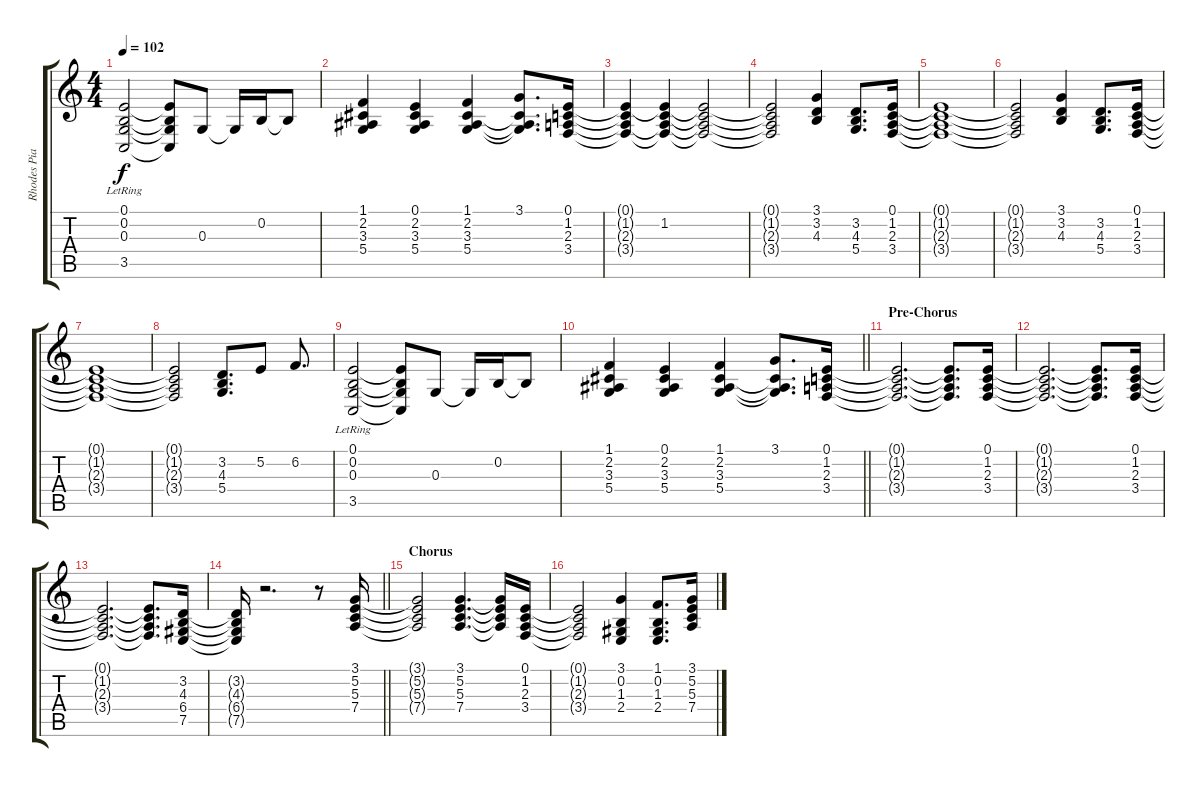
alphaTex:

\track ("Rhodes Piano" "Rhodes Pia") {instrument electricpiano1}
\staff {score tabs}
\tuning (E4 B3 G3 D3 A2 E2) {hide}
\ts (4 4)
\tempo 102
\clef g2
\ks c
(0.1 0.2 0.3 3.5{lr}).2{dy f} (0.1{t} 0.2{t} 0.3{t} 3.5{t}).8 0.3.8 0.3{t}.16 0.2.16 0.2{t}.8 |
(1.1 2.2 3.3 5.4).4 (0.1 2.2 3.3 5.4).4 (1.1 2.2 3.3 5.4).4 (3.1 2.2{t} 3.3{t} 5.4{t}).8{d} (0.1 1.2 2.3 3.4).16 |
(0.1{t} 1.2{t} 2.3{t} 3.4{t}).4 (0.1{t} 1.2 2.3{t} 3.4{t}).4 (0.1{t} 1.2{t} 2.3{t} 3.4{t}).2 |
(0.1{t} 1.2{t} 2.3{t} 3.4{t}).2 (3.1 3.2 4.3).4 (3.2 4.3 5.4).8{d} (0.1 1.2 2.3 3.4).16 |
(0.1{t} 1.2{t} 2.3{t} 3.4{t}).1 |
(0.1{t} 1.2{t} 2.3{t} 3.4{t}).2 (3.1 3.2 4.3).4 (3.2 4.3 5.4).8{d} (0.1 1.2 2.3 3.4).16 |
(0.1{t} 1.2{t} 2.3{t} 3.4{t}).1 |
(0.1{t} 1.2{t} 2.3{t} 3.4{t}).2 (3.2 4.3 5.4).8{d} 5.2.8 6.2.8{d} |
(0.1 0.2 0.3 3.5{lr}).2 (0.1{t} 0.2{t} 0.3{t} 3.5{t}).8 0.3.8 0.3{t}.16 0.2.16 0.2{t}.8 |
\barLineRight lightlight
(1.1 2.2 3.3 5.4).4 (0.1 2.2 3.3 5.4).4 (1.1 2.2 3.3 5.4).4 (3.1 2.2{t} 3.3{t} 5.4{t}).8{d} (0.1 1.2 2.3 3.4).16 |
\section ("" "Pre-Chorus")
(0.1{t} 1.2{t} 2.3{t} 3.4{t}).2{d} (0.1{t} 1.2{t} 2.3{t} 3.4{t}).8{d} (0.1 1.2 2.3 3.4).16 |
(0.1{t} 1.2{t} 2.3{t} 3.4{t}).2{d} (0.1{t} 1.2{t} 2.3{t} 3.4{t}).8{d} (0.1 1.2 2.3 3.4).16 |
(0.1{t} 1.2{t} 2.3{t} 3.4{t}).2{d} (0.1{t} 1.2{t} 2.3{t} 3.4{t}).8{d} (3.2 4.3 6.4 7.5).16 |
\barLineRight lightlight
(3.2{t} 4.3{t} 6.4{t} 7.5{t}).16 r.2{d} r.8 (3.1 5.2 5.3 7.4).16 |
\section ("" "Chorus")
(3.1{t} 5.2{t} 5.3{t} 7.4{t}).2 (3.1 5.2 5.3 7.4).4{d} (3.1{t} 5.2{t} 5.3{t} 7.4{t}).16 (0.1 1.2 2.3 3.4).16 |
(0.1{t} 1.2{t} 2.3{t} 3.4{t}).2 (3.1 0.2 1.3 2.4).4 (1.1 0.2 1.3 2.4).8{d} (3.1 5.2 5.3 7.4).16
